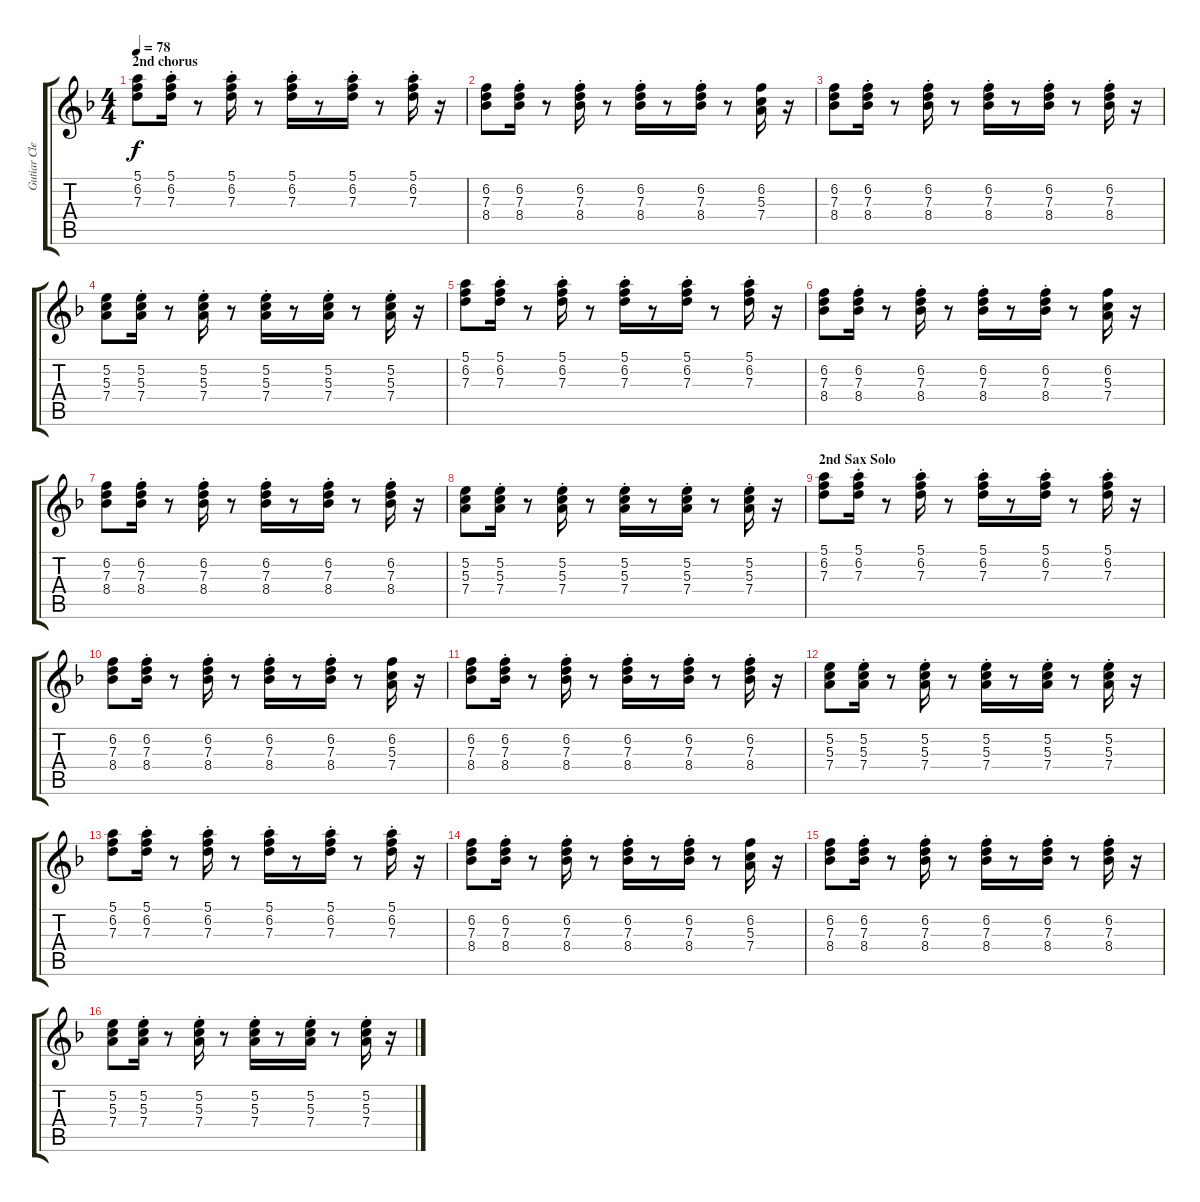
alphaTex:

\track ("Gutiar Clean" "Gutiar Cle") {instrument electricguitarclean}
\staff {score tabs}
\tuning (E4 B3 G3 D3 A2 E2) {hide}
\ts (4 4)
\section ("" "2nd chorus")
\tempo 78
\clef g2
\ks f
(5.1 6.2 7.3).8{dy f} (5.1{st} 6.2{st} 7.3{st}).16 r.8 (5.1{st} 6.2{st} 7.3{st}).16 r.8 (5.1{st} 6.2{st} 7.3{st}).16 r.8 (5.1{st} 6.2{st} 7.3{st}).16 r.8 (5.1{st} 6.2{st} 7.3{st}).16 r.16 |
(6.2 7.3 8.4).8 (6.2{st} 7.3{st} 8.4{st}).16 r.8 (6.2{st} 7.3{st} 8.4{st}).16 r.8 (6.2{st} 7.3{st} 8.4{st}).16 r.8 (6.2{st} 7.3{st} 8.4{st}).16 r.8 (6.2 5.3 7.4).16 r.16 |
(6.2 7.3 8.4).8 (6.2{st} 7.3{st} 8.4{st}).16 r.8 (6.2{st} 7.3{st} 8.4{st}).16 r.8 (6.2{st} 7.3{st} 8.4{st}).16 r.8 (6.2{st} 7.3{st} 8.4{st}).16 r.8 (6.2 7.3{st} 8.4).16 r.16 |
(5.2 5.3 7.4).8 (5.2{st} 5.3{st} 7.4{st}).16 r.8 (5.2{st} 5.3{st} 7.4{st}).16 r.8 (5.2{st} 5.3{st} 7.4{st}).16 r.8 (5.2{st} 5.3{st} 7.4{st}).16 r.8 (5.2 5.3{st} 7.4).16 r.16 |
(5.1 6.2 7.3).8 (5.1{st} 6.2{st} 7.3{st}).16 r.8 (5.1{st} 6.2{st} 7.3{st}).16 r.8 (5.1{st} 6.2{st} 7.3{st}).16 r.8 (5.1{st} 6.2{st} 7.3{st}).16 r.8 (5.1{st} 6.2{st} 7.3{st}).16 r.16 |
(6.2 7.3 8.4).8 (6.2{st} 7.3{st} 8.4{st}).16 r.8 (6.2{st} 7.3{st} 8.4{st}).16 r.8 (6.2{st} 7.3{st} 8.4{st}).16 r.8 (6.2{st} 7.3{st} 8.4{st}).16 r.8 (6.2 5.3 7.4).16 r.16 |
(6.2 7.3 8.4).8 (6.2{st} 7.3{st} 8.4{st}).16 r.8 (6.2{st} 7.3{st} 8.4{st}).16 r.8 (6.2{st} 7.3{st} 8.4{st}).16 r.8 (6.2{st} 7.3{st} 8.4{st}).16 r.8 (6.2 7.3{st} 8.4).16 r.16 |
(5.2 5.3 7.4).8 (5.2{st} 5.3{st} 7.4{st}).16 r.8 (5.2{st} 5.3{st} 7.4{st}).16 r.8 (5.2{st} 5.3{st} 7.4{st}).16 r.8 (5.2{st} 5.3{st} 7.4{st}).16 r.8 (5.2 5.3{st} 7.4).16 r.16 |
\section ("" "2nd Sax Solo")
(5.1 6.2 7.3).8 (5.1{st} 6.2{st} 7.3{st}).16 r.8 (5.1{st} 6.2{st} 7.3{st}).16 r.8 (5.1{st} 6.2{st} 7.3{st}).16 r.8 (5.1{st} 6.2{st} 7.3{st}).16 r.8 (5.1{st} 6.2{st} 7.3{st}).16 r.16 |
(6.2 7.3 8.4).8 (6.2{st} 7.3{st} 8.4{st}).16 r.8 (6.2{st} 7.3{st} 8.4{st}).16 r.8 (6.2{st} 7.3{st} 8.4{st}).16 r.8 (6.2{st} 7.3{st} 8.4{st}).16 r.8 (6.2 5.3 7.4).16 r.16 |
(6.2 7.3 8.4).8 (6.2{st} 7.3{st} 8.4{st}).16 r.8 (6.2{st} 7.3{st} 8.4{st}).16 r.8 (6.2{st} 7.3{st} 8.4{st}).16 r.8 (6.2{st} 7.3{st} 8.4{st}).16 r.8 (6.2 7.3{st} 8.4).16 r.16 |
(5.2 5.3 7.4).8 (5.2{st} 5.3{st} 7.4{st}).16 r.8 (5.2{st} 5.3{st} 7.4{st}).16 r.8 (5.2{st} 5.3{st} 7.4{st}).16 r.8 (5.2{st} 5.3{st} 7.4{st}).16 r.8 (5.2 5.3{st} 7.4).16 r.16 |
(5.1 6.2 7.3).8 (5.1{st} 6.2{st} 7.3{st}).16 r.8 (5.1{st} 6.2{st} 7.3{st}).16 r.8 (5.1{st} 6.2{st} 7.3{st}).16 r.8 (5.1{st} 6.2{st} 7.3{st}).16 r.8 (5.1{st} 6.2{st} 7.3{st}).16 r.16 |
(6.2 7.3 8.4).8 (6.2{st} 7.3{st} 8.4{st}).16 r.8 (6.2{st} 7.3{st} 8.4{st}).16 r.8 (6.2{st} 7.3{st} 8.4{st}).16 r.8 (6.2{st} 7.3{st} 8.4{st}).16 r.8 (6.2 5.3 7.4).16 r.16 |
(6.2 7.3 8.4).8 (6.2{st} 7.3{st} 8.4{st}).16 r.8 (6.2{st} 7.3{st} 8.4{st}).16 r.8 (6.2{st} 7.3{st} 8.4{st}).16 r.8 (6.2{st} 7.3{st} 8.4{st}).16 r.8 (6.2 7.3{st} 8.4).16 r.16 |
(5.2 5.3 7.4).8 (5.2{st} 5.3{st} 7.4{st}).16 r.8 (5.2{st} 5.3{st} 7.4{st}).16 r.8 (5.2{st} 5.3{st} 7.4{st}).16 r.8 (5.2{st} 5.3{st} 7.4{st}).16 r.8 (5.2 5.3{st} 7.4).16 r.16
